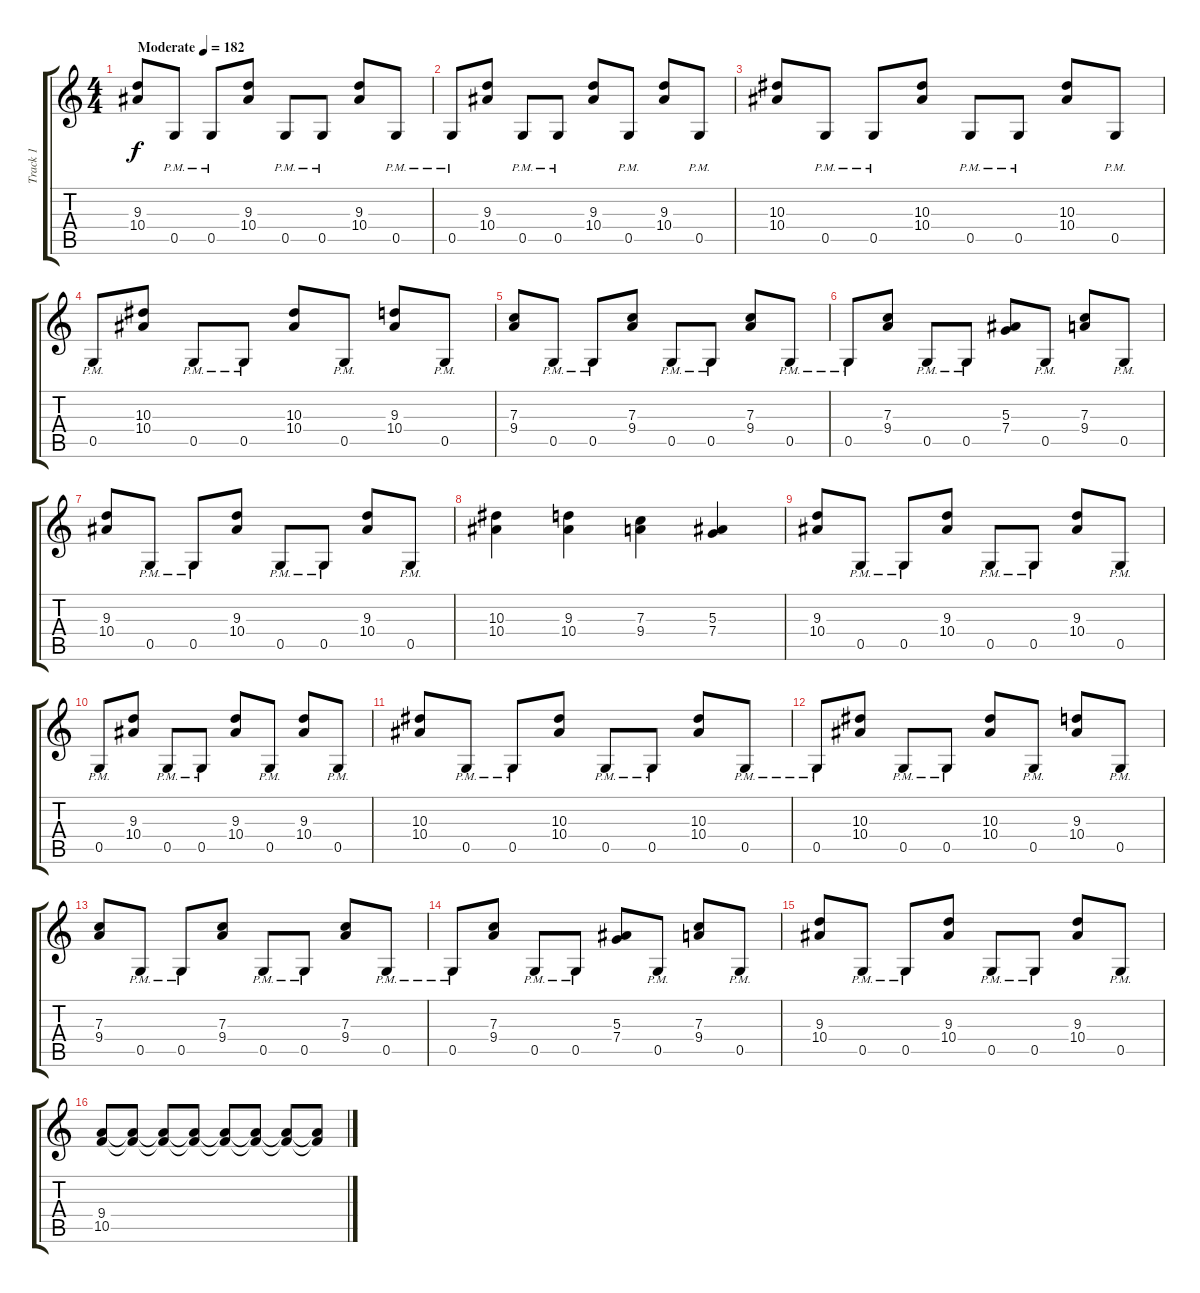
\track ("Track 1" "Track 1") {instrument distortionguitar}
\staff {score tabs}
\tuning (D4 A3 F3 C3 G2 D2) {hide}
\ts (4 4)
\tempo (182 "Moderate")
\clef g2
\ks c
(9.3 10.4).8{dy f instrument distortionguitar} 0.5{pm}.8 0.5{pm}.8 (9.3 10.4).8 0.5{pm}.8 0.5{pm}.8 (9.3 10.4).8 0.5{pm}.8 |
0.5{pm}.8 (9.3 10.4).8 0.5{pm}.8 0.5{pm}.8 (9.3 10.4).8 0.5{pm}.8 (9.3 10.4).8 0.5{pm}.8 |
(10.3 10.4).8 0.5{pm}.8 0.5{pm}.8 (10.3 10.4).8 0.5{pm}.8 0.5{pm}.8 (10.3 10.4).8 0.5{pm}.8 |
0.5{pm}.8 (10.3 10.4).8 0.5{pm}.8 0.5{pm}.8 (10.3 10.4).8 0.5{pm}.8 (9.3 10.4).8 0.5{pm}.8 |
(7.3 9.4).8 0.5{pm}.8 0.5{pm}.8 (7.3 9.4).8 0.5{pm}.8 0.5{pm}.8 (7.3 9.4).8 0.5{pm}.8 |
0.5{pm}.8 (7.3 9.4).8 0.5{pm}.8 0.5{pm}.8 (5.3 7.4).8 0.5{pm}.8 (7.3 9.4).8 0.5{pm}.8 |
(9.3 10.4).8 0.5{pm}.8 0.5{pm}.8 (9.3 10.4).8 0.5{pm}.8 0.5{pm}.8 (9.3 10.4).8 0.5{pm}.8 |
(10.3 10.4).4 (9.3 10.4).4 (7.3 9.4).4 (5.3 7.4).4 |
(9.3 10.4).8 0.5{pm}.8 0.5{pm}.8 (9.3 10.4).8 0.5{pm}.8 0.5{pm}.8 (9.3 10.4).8 0.5{pm}.8 |
0.5{pm}.8 (9.3 10.4).8 0.5{pm}.8 0.5{pm}.8 (9.3 10.4).8 0.5{pm}.8 (9.3 10.4).8 0.5{pm}.8 |
(10.3 10.4).8 0.5{pm}.8 0.5{pm}.8 (10.3 10.4).8 0.5{pm}.8 0.5{pm}.8 (10.3 10.4).8 0.5{pm}.8 |
0.5{pm}.8 (10.3 10.4).8 0.5{pm}.8 0.5{pm}.8 (10.3 10.4).8 0.5{pm}.8 (9.3 10.4).8 0.5{pm}.8 |
(7.3 9.4).8 0.5{pm}.8 0.5{pm}.8 (7.3 9.4).8 0.5{pm}.8 0.5{pm}.8 (7.3 9.4).8 0.5{pm}.8 |
0.5{pm}.8 (7.3 9.4).8 0.5{pm}.8 0.5{pm}.8 (5.3 7.4).8 0.5{pm}.8 (7.3 9.4).8 0.5{pm}.8 |
(9.3 10.4).8 0.5{pm}.8 0.5{pm}.8 (9.3 10.4).8 0.5{pm}.8 0.5{pm}.8 (9.3 10.4).8 0.5{pm}.8 |
(9.4 10.5).8 (9.4{t} 10.5{t}).8 (9.4{t} 10.5{t}).8 (9.4{t} 10.5{t}).8 (9.4{t} 10.5{t}).8 (9.4{t} 10.5{t}).8 (9.4{t} 10.5{t}).8 (9.4{t} 10.5{t}).8
